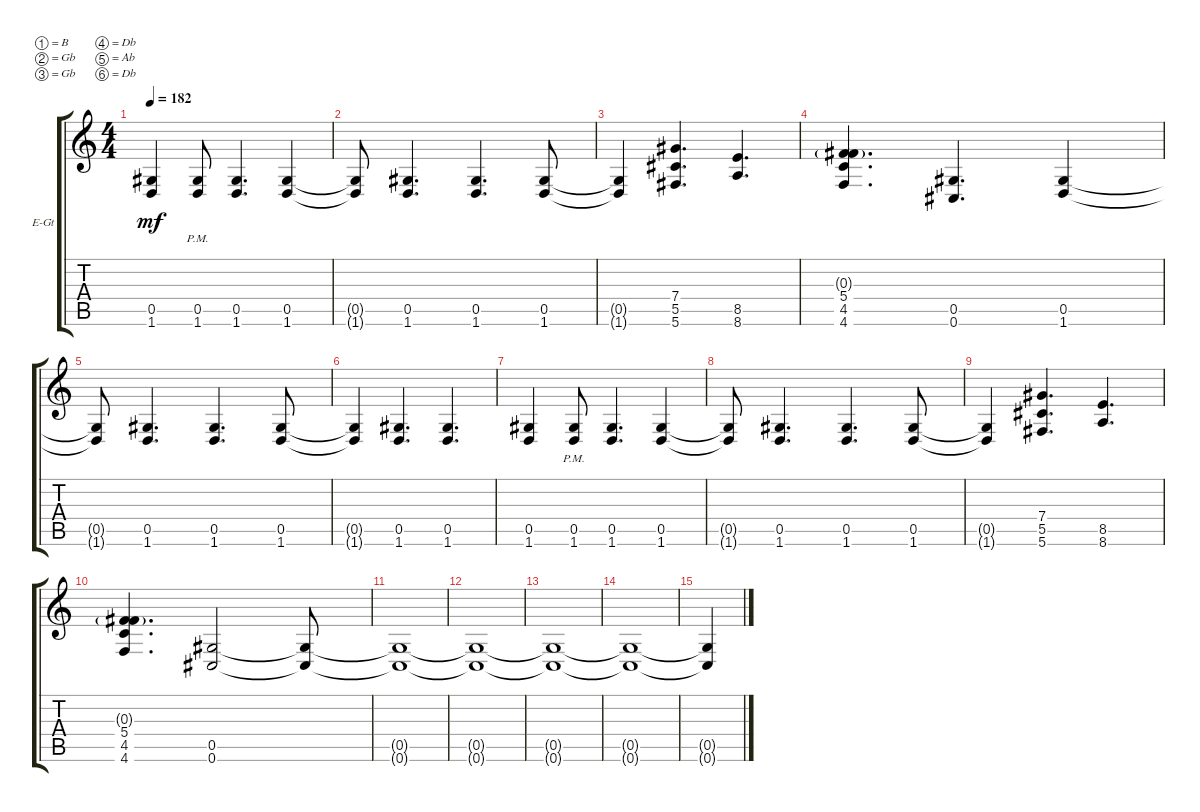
\defaultSystemsLayout 4
\bracketExtendMode groupsimilarinstruments
\firstSystemTrackNameOrientation horizontal
\otherSystemsTrackNameOrientation horizontal
\track ("Electric Guitar" "E-Gt") {instrument electricguitarclean}
\staff {score tabs}
\tuning (B3 Gb3 Gb3 Db3 Ab2 Db2)
\ts (4 4)
\tempo 182
\clef g2
\ks c
(1.6 0.5).4{dy mf} (1.6{pm} 0.5{pm}).8 (1.6 0.5).4{d} (1.6 0.5).4 |
(1.6{t} 0.5{t}).8 (1.6 0.5).4{d} (1.6 0.5).4{d} (1.6 0.5).8 |
(1.6{t} 0.5{t}).4 (5.6 5.5 7.4).4{d} (8.6 8.5).4{d} |
(4.6 4.5 5.4 0.3{g}).4{d} (0.5 0.6).4{d} (1.6 0.5).4 |
(1.6{t} 0.5{t}).8 (1.6 0.5).4{d} (1.6 0.5).4{d} (1.6 0.5).8 |
(0.5{t} 1.6{t}).4 (1.6 0.5).4{d} (1.6 0.5).4{d} |
(1.6 0.5).4 (1.6{pm} 0.5{pm}).8 (1.6 0.5).4{d} (1.6 0.5).4 |
(1.6{t} 0.5{t}).8 (1.6 0.5).4{d} (1.6 0.5).4{d} (1.6 0.5).8 |
(1.6{t} 0.5{t}).4 (5.6 5.5 7.4).4{d} (8.6 8.5).4{d} |
(4.6 4.5 5.4 0.3{g}).4{d} (0.5 0.6).2 (0.6{t} 0.5{t}).8 |
(0.6{t} 0.5{t}).1 |
(0.6{t} 0.5{t}).1 |
(0.6{t} 0.5{t}).1 |
(0.6{t} 0.5{t}).1 |
(0.6{t} 0.5{t}).4
